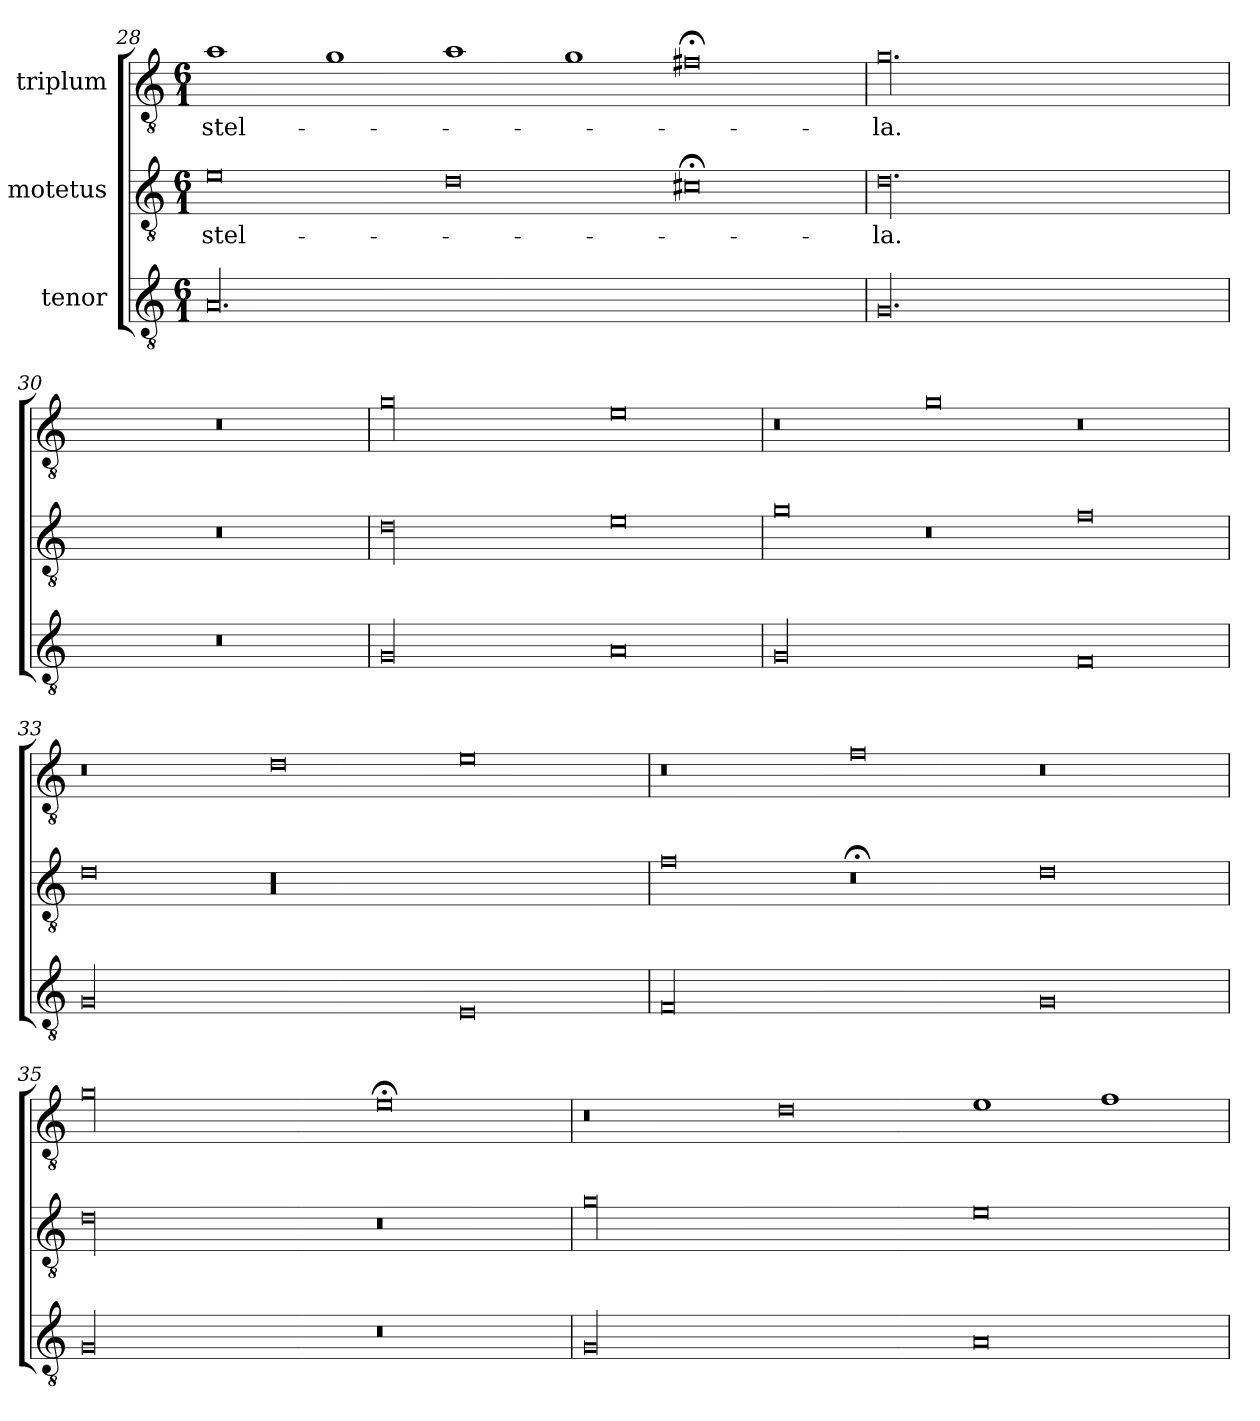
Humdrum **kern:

**kern	**kern	**text	**kern	**text
*part3	*part2	*part2	*part1	*part1
*staff3	*staff2	*staff2	*staff1	*staff1
*I"tenor	*I"motetus	*	*I"triplum	*
*clefGv2	*clefGv2	*	*clefGv2	*
*k[]	*k[]	*	*k[]	*
*C:	*C:	*	*C:	*
*M6/1	*M6/1	*	*M6/1	*
=28	=28	=28	=28	=28
00.A/	0e\	stel-	1a\	stel-
.	.	.	1g\	.
.	0d\	.	1a\	.
.	.	.	1g\	.
.	0c#X;<\	.	0f#X;<\	.
=29	=29	=29	=29	=29
00.G/	00.d\	-la.	00.g\	-la.
=30	=30	=30	=30	=30
00.r	00.r	.	00.r	.
=31	=31	=31	=31	=31
00G/	00d\	.	00g\	.
0A/	0e\	.	0e\	.
=32	=32	=32	=32	=32
00G/	0g\	.	0r	.
.	0r	.	0g\	.
0F/	0f\	.	0r	.
=33	=33	=33	=33	=33
00G/	0d\	.	0r	.
.	00r	.	0d\	.
0E/	.	.	0e\	.
!!LO:PB:g=z
=34	=34	=34	=34	=34
00F/	0f\	.	0r	.
.	0r;<	.	0f\	.
0G/	0d\	.	0r	.
=35	=35	=35	=35	=35
00G/	00d\	.	00g\	.
0r	0r	.	0e;<\	.
=36	=36	=36	=36	=36
00G/	00g\	.	0r	.
.	.	.	0d\	.
0A/	0e\	.	1e\	.
.	.	.	1f\	.
=	=	=	=	=
*-	*-	*-	*-	*-
